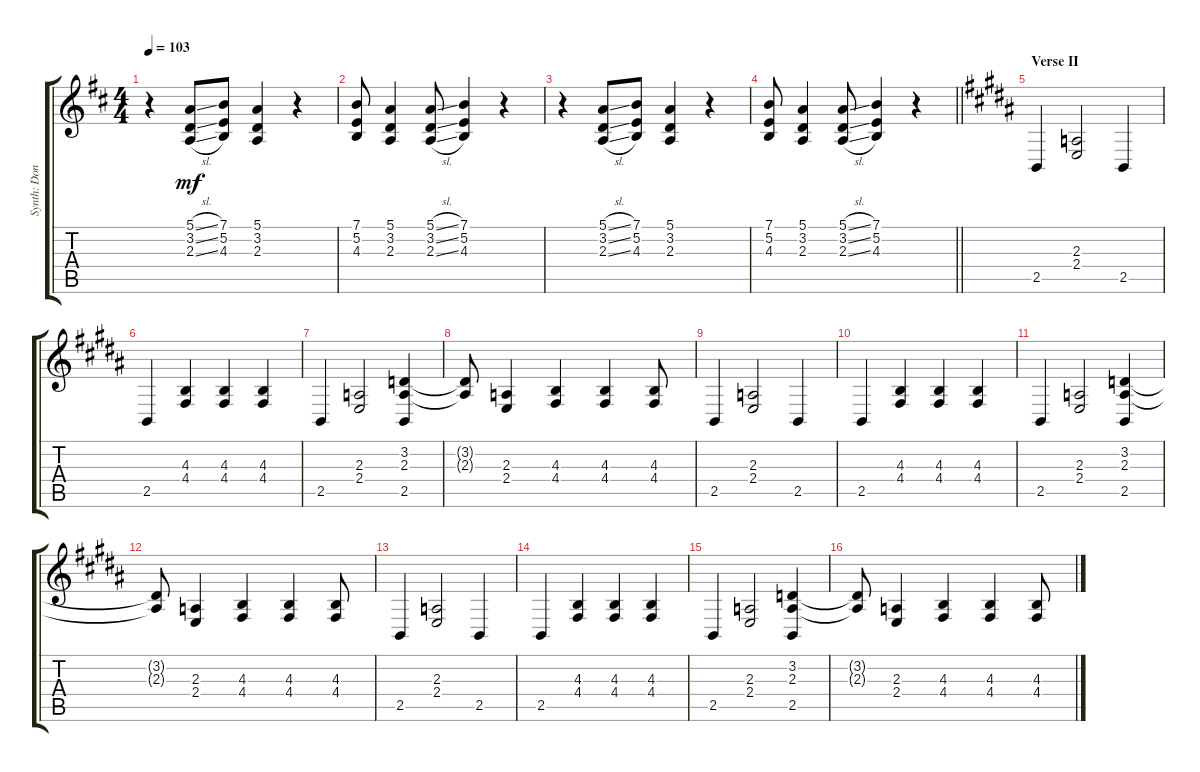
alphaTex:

\track ("Synth: Don" "Synth: Don") {instrument pad3polysynth}
\staff {score tabs}
\tuning (E4 B3 G3 D3 A2 E2) {hide}
\ts (4 4)
\tempo 103
\clef g2
\ks d
r.4{dy mf} (5.1{sl} 3.2{sl} 2.3{sl}).8 (7.1 5.2 4.3).8 (5.1 3.2 2.3).4 r.4 |
(7.1 5.2 4.3).8 (5.1 3.2 2.3).4 (5.1{sl} 3.2{sl} 2.3{sl}).8 (7.1 5.2 4.3).4 r.4 |
r.4 (5.1{sl} 3.2{sl} 2.3{sl}).8 (7.1 5.2 4.3).8 (5.1 3.2 2.3).4 r.4 |
\barLineRight lightlight
(7.1 5.2 4.3).8 (5.1 3.2 2.3).4 (5.1{sl} 3.2{sl} 2.3{sl}).8 (7.1 5.2 4.3).4 r.4 |
\section ("" "Verse II")
\ks b
2.5.4 (2.3 2.4).2 2.5.4 |
2.5.4 (4.3 4.4).4 (4.3 4.4).4 (4.3 4.4).4 |
2.5.4 (2.3 2.4).2 (3.2 2.3 2.5).4 |
(3.2{t} 2.3{t}).8 (2.3 2.4).4 (4.3 4.4).4 (4.3 4.4).4 (4.3 4.4).8 |
2.5.4 (2.3 2.4).2 2.5.4 |
2.5.4 (4.3 4.4).4 (4.3 4.4).4 (4.3 4.4).4 |
2.5.4 (2.3 2.4).2 (3.2 2.3 2.5).4 |
(3.2{t} 2.3{t}).8 (2.3 2.4).4 (4.3 4.4).4 (4.3 4.4).4 (4.3 4.4).8 |
2.5.4 (2.3 2.4).2 2.5.4 |
2.5.4 (4.3 4.4).4 (4.3 4.4).4 (4.3 4.4).4 |
2.5.4 (2.3 2.4).2 (3.2 2.3 2.5).4 |
(3.2{t} 2.3{t}).8 (2.3 2.4).4 (4.3 4.4).4 (4.3 4.4).4 (4.3 4.4).8
